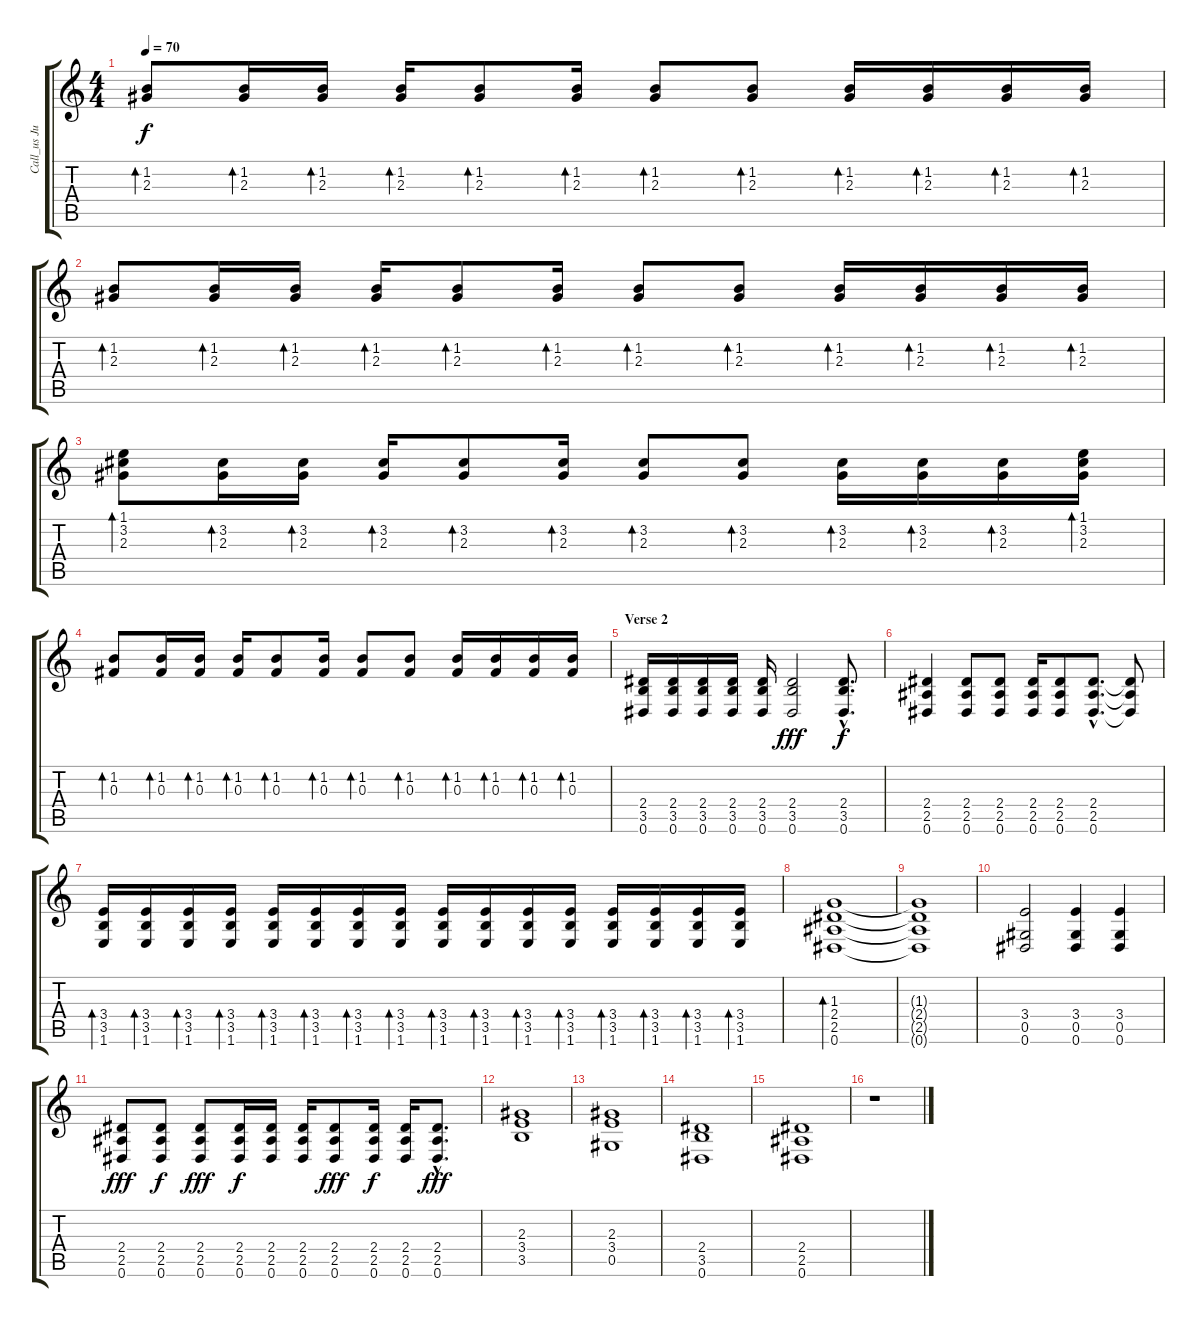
\track ("Call_us Junior" "Call_us Ju") {instrument acousticguitarnylon}
\staff {score tabs}
\tuning (Eb4 Bb3 Gb3 Db3 Ab2 Eb2) {hide}
\ts (4 4)
\tempo 70
\clef g2
\ks c
(1.2 2.3).8{bd 480 dy f volume 10} (1.2 2.3).16{bd 480} (1.2 2.3).16{bd 480} (1.2 2.3).16{bd 480} (1.2 2.3).8{bd 480 volume 13} (1.2 2.3).16{bd 480 volume 10} (1.2 2.3).8{bd 480} (1.2 2.3).8{bd 480} (1.2 2.3).16{bd 480} (1.2 2.3).16{bd 480} (1.2 2.3).16{bd 480} (1.2 2.3).16{bd 480} |
(1.2 2.3).8{bd 480} (1.2 2.3).16{bd 480} (1.2 2.3).16{bd 480} (1.2 2.3).16{bd 480} (1.2 2.3).8{bd 480 volume 15} (1.2 2.3).16{bd 480 volume 10} (1.2 2.3).8{bd 480} (1.2 2.3).8{bd 480} (1.2 2.3).16{bd 480} (1.2 2.3).16{bd 480} (1.2 2.3).16{bd 480} (1.2 2.3).16{bd 480} |
(1.1 3.2 2.3).8{bd 480} (3.2 2.3).16{bd 480} (3.2 2.3).16{bd 480} (3.2 2.3).16{bd 480} (3.2 2.3).8{bd 480 volume 13} (3.2 2.3).16{bd 480 volume 10} (3.2 2.3).8{bd 480} (3.2 2.3).8{bd 480} (3.2 2.3).16{bd 480} (3.2 2.3).16{bd 480} (3.2 2.3).16{bd 480} (1.1 3.2 2.3).16{bd 480} |
(1.2 0.3).8{bd 480} (1.2 0.3).16{bd 480} (1.2 0.3).16{bd 480} (1.2 0.3).16{bd 480} (1.2 0.3).8{bd 480 volume 16} (1.2 0.3).16{bd 480 volume 10} (1.2 0.3).8{bd 480} (1.2 0.3).8{bd 480} (1.2 0.3).16{bd 480} (1.2 0.3).16{bd 480} (1.2 0.3).16{bd 480} (1.2 0.3).16{bd 480} |
\section ("" "Verse 2")
(2.4 3.5 0.6).16 (2.4 3.5 0.6).16 (2.4 3.5 0.6).16 (2.4 3.5 0.6).16 (2.4 3.5 0.6).16 (2.4 3.5 0.6).2{dy fff} (2.4{hac} 3.5{hac} 0.6{hac}).8{d dy f} |
(2.4 2.5 0.6).4 (2.4 2.5 0.6).8 (2.4 2.5 0.6).8 (2.4 2.5 0.6).16 (2.4 2.5 0.6).8 (2.4{hac} 2.5{hac} 0.6{hac}).8{d} (2.4{t} 2.5{t} 0.6{t}).8 |
(3.4 3.5 1.6).16{bd 480} (3.4 3.5 1.6).16{bd 480} (3.4 3.5 1.6).16{bd 480} (3.4 3.5 1.6).16{bd 480} (3.4 3.5 1.6).16{bd 480} (3.4 3.5 1.6).16{bd 480} (3.4 3.5 1.6).16{bd 480} (3.4 3.5 1.6).16{bd 480} (3.4 3.5 1.6).16{bd 480} (3.4 3.5 1.6).16{bd 480} (3.4 3.5 1.6).16{bd 480} (3.4 3.5 1.6).16{bd 480} (3.4 3.5 1.6).16{bd 480} (3.4 3.5 1.6).16{bd 480} (3.4 3.5 1.6).16{bd 480} (3.4 3.5 1.6).16{bd 480} |
(1.3 2.4 2.5 0.6).1{bd 240} |
(1.3{t} 2.4{t} 2.5{t} 0.6{t}).1 |
(3.4 0.5 0.6).2 (3.4 0.5 0.6).4 (3.4 0.5 0.6).4 |
(2.4 2.5 0.6).8{dy fff} (2.4 2.5 0.6).8{dy f} (2.4 2.5 0.6).8{dy fff} (2.4 2.5 0.6).16{dy f} (2.4 2.5 0.6).16 (2.4 2.5 0.6).16 (2.4 2.5 0.6).8{dy fff} (2.4 2.5 0.6).16{dy f} (2.4 2.5 0.6).16 (2.4{hac} 2.5{hac} 0.6{hac}).8{d dy fff} |
(2.3 3.4 3.5).1 |
(2.3 3.4 0.5).1 |
(2.4 3.5 0.6).1 |
(2.4 2.5 0.6).1 |
r.1
